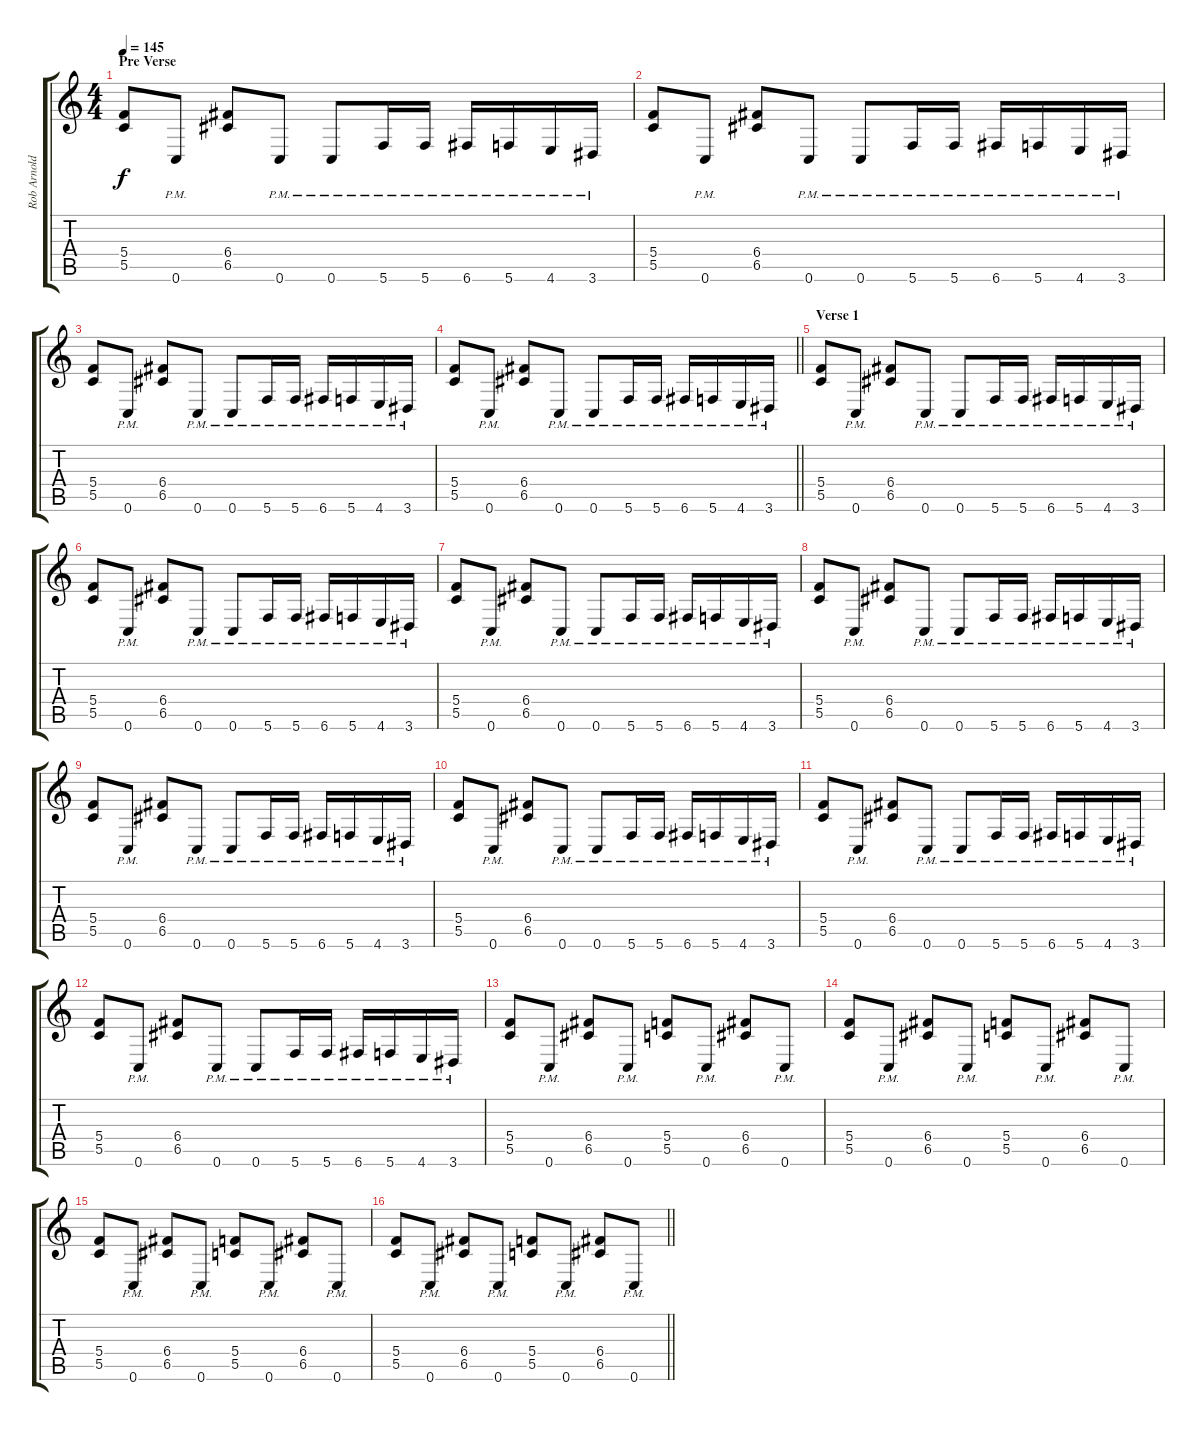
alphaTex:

\track ("Rob Arnold" "Rob Arnold") {instrument overdrivenguitar}
\staff {score tabs}
\tuning (D4 A3 F3 C3 G2 C2) {hide}
\ts (4 4)
\section ("" "Pre Verse")
\tempo 145
\clef g2
\ks c
(5.4 5.5).8{dy f} 0.6{pm}.8 (6.4 6.5).8 0.6{pm}.8 0.6{pm}.8 5.6{pm}.16 5.6{pm}.16 6.6{pm}.16 5.6{pm}.16 4.6{pm}.16 3.6{pm}.16 |
(5.4 5.5).8 0.6{pm}.8 (6.4 6.5).8 0.6{pm}.8 0.6{pm}.8 5.6{pm}.16 5.6{pm}.16 6.6{pm}.16 5.6{pm}.16 4.6{pm}.16 3.6{pm}.16 |
(5.4 5.5).8 0.6{pm}.8 (6.4 6.5).8 0.6{pm}.8 0.6{pm}.8 5.6{pm}.16 5.6{pm}.16 6.6{pm}.16 5.6{pm}.16 4.6{pm}.16 3.6{pm}.16 |
\barLineRight lightlight
(5.4 5.5).8 0.6{pm}.8 (6.4 6.5).8 0.6{pm}.8 0.6{pm}.8 5.6{pm}.16 5.6{pm}.16 6.6{pm}.16 5.6{pm}.16 4.6{pm}.16 3.6{pm}.16 |
\section ("" "Verse 1")
(5.4 5.5).8 0.6{pm}.8 (6.4 6.5).8 0.6{pm}.8 0.6{pm}.8 5.6{pm}.16 5.6{pm}.16 6.6{pm}.16 5.6{pm}.16 4.6{pm}.16 3.6{pm}.16 |
(5.4 5.5).8 0.6{pm}.8 (6.4 6.5).8 0.6{pm}.8 0.6{pm}.8 5.6{pm}.16 5.6{pm}.16 6.6{pm}.16 5.6{pm}.16 4.6{pm}.16 3.6{pm}.16 |
(5.4 5.5).8 0.6{pm}.8 (6.4 6.5).8 0.6{pm}.8 0.6{pm}.8 5.6{pm}.16 5.6{pm}.16 6.6{pm}.16 5.6{pm}.16 4.6{pm}.16 3.6{pm}.16 |
(5.4 5.5).8 0.6{pm}.8 (6.4 6.5).8 0.6{pm}.8 0.6{pm}.8 5.6{pm}.16 5.6{pm}.16 6.6{pm}.16 5.6{pm}.16 4.6{pm}.16 3.6{pm}.16 |
(5.4 5.5).8 0.6{pm}.8 (6.4 6.5).8 0.6{pm}.8 0.6{pm}.8 5.6{pm}.16 5.6{pm}.16 6.6{pm}.16 5.6{pm}.16 4.6{pm}.16 3.6{pm}.16 |
(5.4 5.5).8 0.6{pm}.8 (6.4 6.5).8 0.6{pm}.8 0.6{pm}.8 5.6{pm}.16 5.6{pm}.16 6.6{pm}.16 5.6{pm}.16 4.6{pm}.16 3.6{pm}.16 |
(5.4 5.5).8 0.6{pm}.8 (6.4 6.5).8 0.6{pm}.8 0.6{pm}.8 5.6{pm}.16 5.6{pm}.16 6.6{pm}.16 5.6{pm}.16 4.6{pm}.16 3.6{pm}.16 |
(5.4 5.5).8 0.6{pm}.8 (6.4 6.5).8 0.6{pm}.8 0.6{pm}.8 5.6{pm}.16 5.6{pm}.16 6.6{pm}.16 5.6{pm}.16 4.6{pm}.16 3.6{pm}.16 |
(5.4 5.5).8 0.6{pm}.8 (6.4 6.5).8 0.6{pm}.8 (5.4 5.5).8 0.6{pm}.8 (6.4 6.5).8 0.6{pm}.8 |
(5.4 5.5).8 0.6{pm}.8 (6.4 6.5).8 0.6{pm}.8 (5.4 5.5).8 0.6{pm}.8 (6.4 6.5).8 0.6{pm}.8 |
(5.4 5.5).8 0.6{pm}.8 (6.4 6.5).8 0.6{pm}.8 (5.4 5.5).8 0.6{pm}.8 (6.4 6.5).8 0.6{pm}.8 |
\barLineRight lightlight
(5.4 5.5).8 0.6{pm}.8 (6.4 6.5).8 0.6{pm}.8 (5.4 5.5).8 0.6{pm}.8 (6.4 6.5).8 0.6{pm}.8
